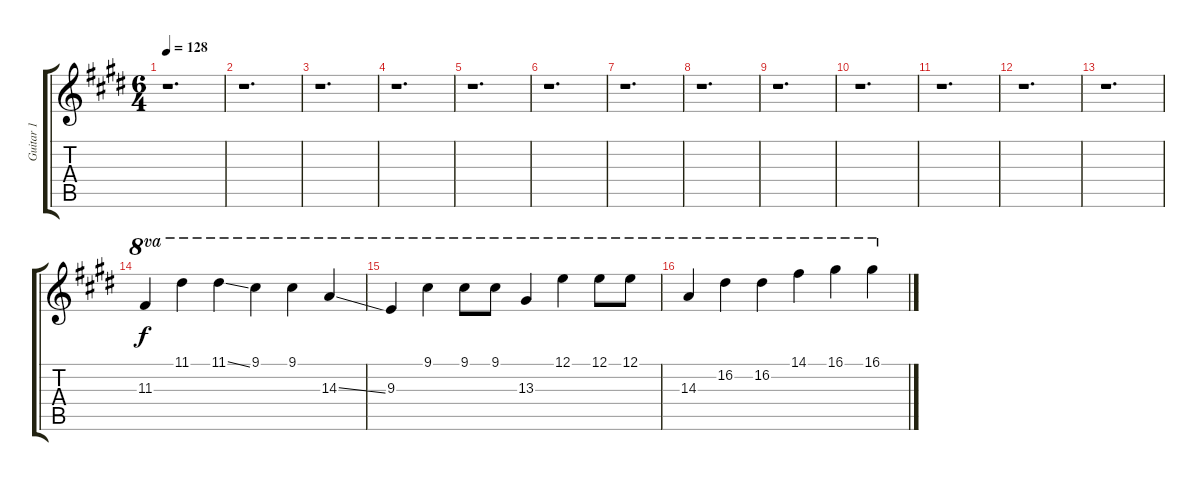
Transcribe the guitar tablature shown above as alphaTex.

\track ("Guitar 1" "Guitar 1") {instrument acousticguitarnylon}
\staff {score tabs}
\tuning (E4 B3 G3 D3 A2 E2) {hide}
\ts (6 4)
\tempo 128
\clef g2
\ks e
r.1{d dy mp} |
r.1{d} |
r.1{d} |
r.1{d} |
r.1{d} |
r.1{d} |
r.1{d} |
r.1{d} |
r.1{d} |
r.1{d} |
r.1{d} |
r.1{d} |
r.1{d} |
11.3.4{ot 8va dy f instrument distortionguitar} 11.1.4{ot 8va} 11.1{ss}.4{ot 8va} 9.1.4{ot 8va} 9.1.4{ot 8va} 14.3{ss}.4{ot 8va} |
9.3.4{ot 8va} 9.1.4{ot 8va} 9.1.8{ot 8va} 9.1.8{ot 8va} 13.3.4{ot 8va} 12.1.4{ot 8va} 12.1.8{ot 8va} 12.1.8{ot 8va} |
14.3.4{ot 8va} 16.2.4{ot 8va} 16.2.4{ot 8va} 14.1.4{ot 8va} 16.1.4{ot 8va} 16.1.4{ot 8va}
